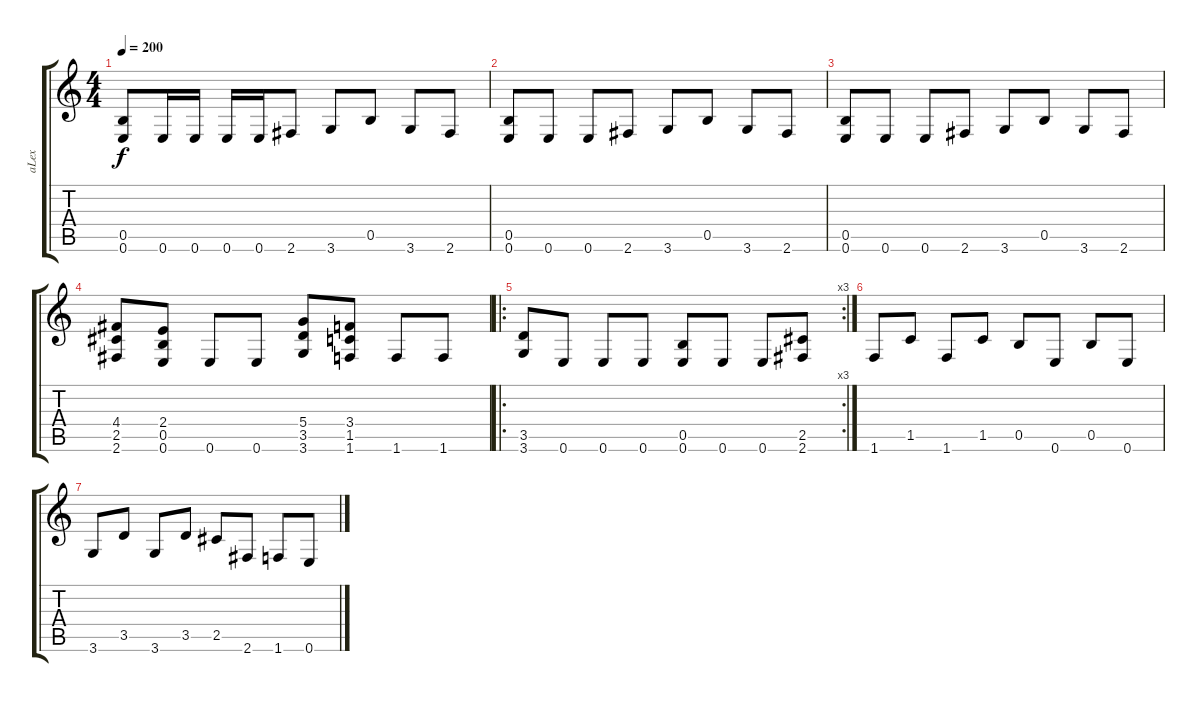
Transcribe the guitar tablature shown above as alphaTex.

\track ("aLex" "aLex") {instrument distortionguitar}
\staff {score tabs}
\tuning (E4 B3 G3 D3 B2 E2) {hide}
\ts (4 4)
\tempo 200
\clef g2
\ks c
(0.5 0.6).8{dy f} 0.6.16 0.6.16 0.6.16 0.6.16 2.6.8 3.6.8 0.5.8 3.6.8 2.6.8 |
(0.5 0.6).8 0.6.8 0.6.8 2.6.8 3.6.8 0.5.8 3.6.8 2.6.8 |
(0.5 0.6).8 0.6.8 0.6.8 2.6.8 3.6.8 0.5.8 3.6.8 2.6.8 |
(4.4 2.5 2.6).8 (2.4 0.5 0.6).8 0.6.8 0.6.8 (5.4 3.5 3.6).8 (3.4 1.5 1.6).8 1.6.8 1.6.8 |
\ro
\rc 3
(3.5 3.6).8 0.6.8 0.6.8 0.6.8 (0.5 0.6).8 0.6.8 0.6.8 (2.5 2.6).8 |
1.6.8 1.5.8 1.6.8 1.5.8 0.5.8 0.6.8 0.5.8 0.6.8 |
3.6.8 3.5.8 3.6.8 3.5.8 2.5.8 2.6.8 1.6.8 0.6.8
